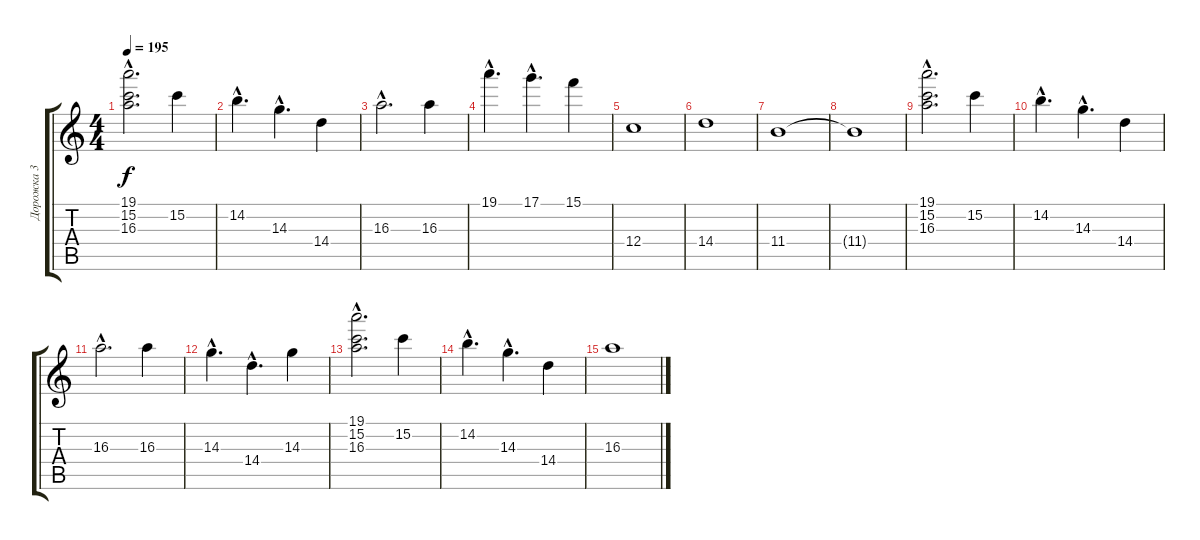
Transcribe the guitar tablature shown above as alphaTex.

\track ("Дорожка 3" "Дорожка 3") {instrument distortionguitar}
\staff {score tabs}
\tuning (D4 A3 F3 C3 G2 D2) {hide}
\ts (4 4)
\tempo 195
\clef g2
\ks c
(19.1{hac} 15.2{hac} 16.3{hac}).2{d dy f} 15.2.4 |
14.2{hac}.4{d} 14.3{hac}.4{d} 14.4.4 |
16.3{hac}.2{d} 16.3.4 |
19.1{hac}.4{d} 17.1{hac}.4{d} 15.1.4 |
12.4.1 |
14.4.1 |
11.4.1 |
11.4{t}.1 |
(19.1{hac} 15.2{hac} 16.3{hac}).2{d} 15.2.4 |
14.2{hac}.4{d} 14.3{hac}.4{d} 14.4.4 |
16.3{hac}.2{d} 16.3.4 |
14.3{hac}.4{d} 14.4{hac}.4{d} 14.3.4 |
(19.1{hac} 15.2{hac} 16.3{hac}).2{d} 15.2.4 |
14.2{hac}.4{d} 14.3{hac}.4{d} 14.4.4 |
16.3.1
